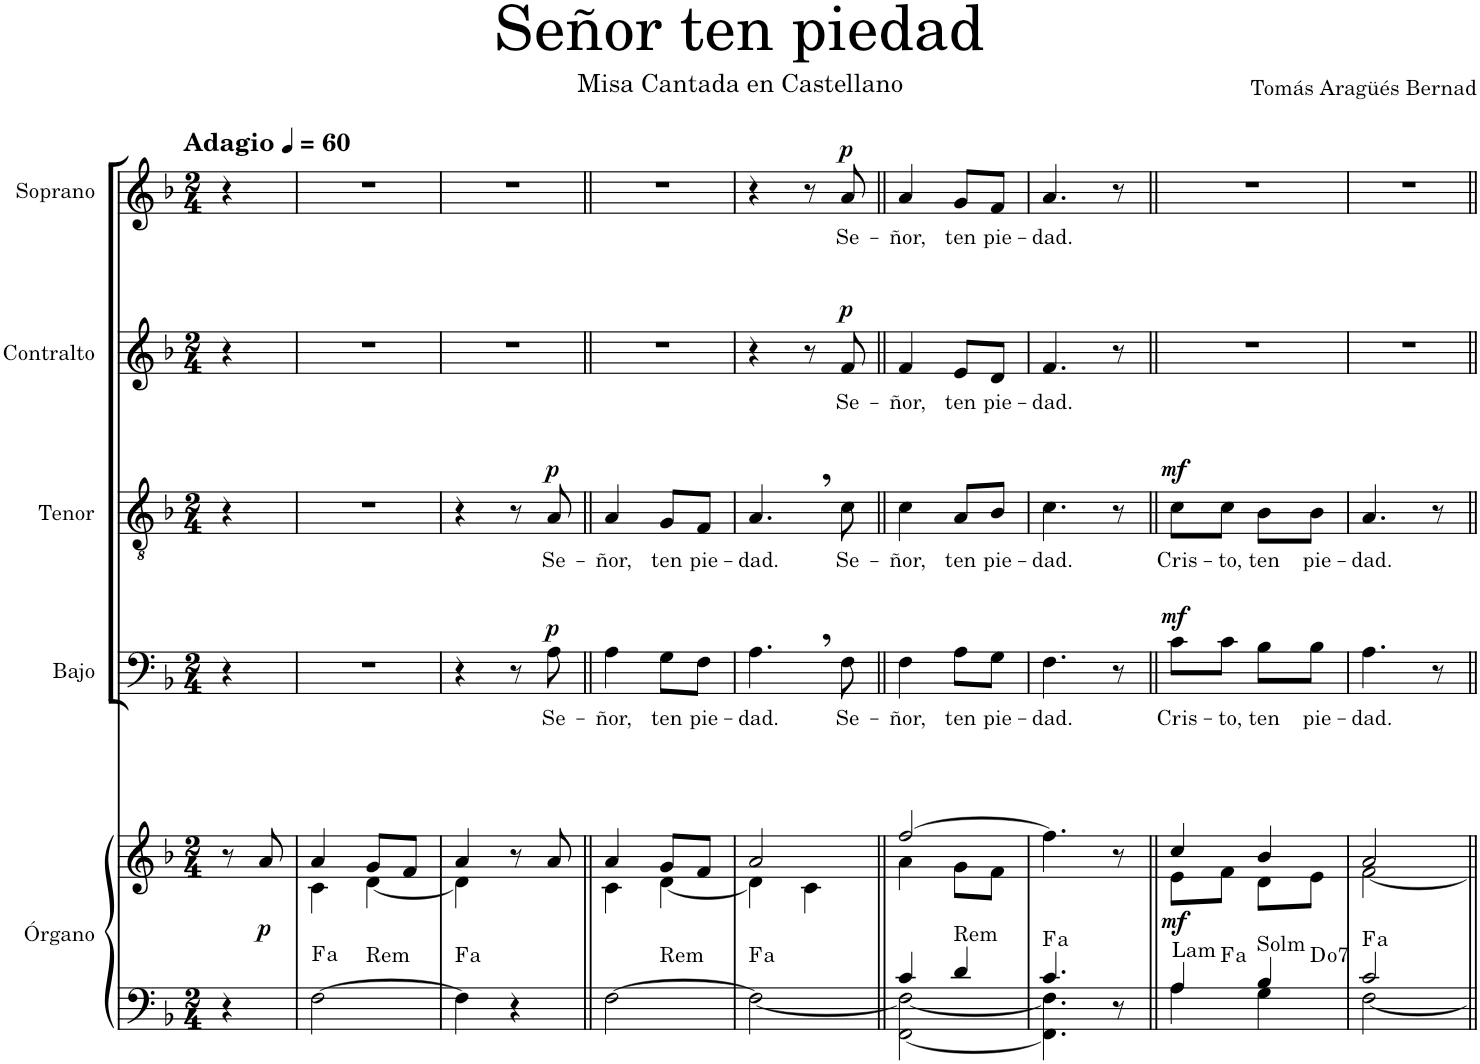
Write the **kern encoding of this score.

**kern	**kern	**dynam	**harte	**kern	**text	**dynam	**kern	**text	**dynam	**kern	**text	**dynam	**kern	**text	**dynam
*part5	*part5	*part5	*part5	*part4	*part4	*part4	*part3	*part3	*part3	*part2	*part2	*part2	*part1	*part1	*part1
*staff6	*staff5	*staff5/6	*	*staff4	*staff4	*staff4	*staff3	*staff3	*staff3	*staff2	*staff2	*staff2	*staff1	*staff1	*staff1
*I"Órgano	*	*	*	*I"Bajo	*	*	*I"Tenor	*	*	*I"Contralto	*	*	*I"Soprano	*	*
*	*	*	*	*I'B.	*	*	*I'T.	*	*	*I'C.	*	*	*I'S.	*	*
*clefF4	*clefG2	*	*	*clefF4	*	*	*clefGv2	*	*	*clefG2	*	*	*clefG2	*	*
*k[b-]	*k[b-]	*	*	*k[b-]	*	*	*k[b-]	*	*	*k[b-]	*	*	*k[b-]	*	*
*M2/4	*M2/4	*	*	*M2/4	*	*	*M2/4	*	*	*M2/4	*	*	*M2/4	*	*
*MM60	*MM60	*	*	*MM60	*	*	*MM60	*	*	*MM60	*	*	*MM60	*	*
=1	=1	=1	=1	=1	=1	=1	=1	=1	=1	=1	=1	=1	=1	=1	=1
!	!	!	!	!	!	!	!	!	!	!	!	!	!LO:TX:a:B:t=Adagio	!	!
4r	8r	.	.	4r	.	.	4r	.	.	4r	.	.	4r	.	.
!	!	!LO:DY:b	!	!	!	!	!	!	!	!	!	!	!	!	!
.	8a/	p	.	.	.	.	.	.	.	.	.	.	.	.	.
=2	=2	=2	=2	=2	=2	=2	=2	=2	=2	=2	=2	=2	=2	=2	=2
*	*^	*	*	*	*	*	*	*	*	*	*	*	*	*	*
!	!	!	!	!LO:H:n=1:kt=a	!	!	!	!	!	!	!	!	!	!	!	!
!	!	!	!	!LO:H:n=2:kt=Rem	!	!	!	!	!	!	!	!	!	!	!	!
[2F\	4a/	4c\	.	. N	2r	.	.	2r	.	.	2r	.	.	2r	.	.
.	8g/L	[4d\	.	.	.	.	.	.	.	.	.	.	.	.	.	.
.	8f/J	.	.	.	.	.	.	.	.	.	.	.	.	.	.	.
=3	=3	=3	=3	=3	=3	=3	=3	=3	=3	=3	=3	=3	=3	=3	=3	=3
!	!	!	!	!LO:H:kt=a	!	!	!	!	!	!	!	!	!	!	!	!
4F\]	4a/	4d\]	.	.	4r	.	.	4r	.	.	2r	.	.	2r	.	.
4r	8r	4ryy	.	.	8r	.	.	8r	.	.	.	.	.	.	.	.
!	!	!	!	!	!	!LO:LY:b	!LO:DY:a	!	!LO:LY:b	!LO:DY:a	!	!	!	!	!	!
.	8a/	.	.	.	8A\	Se-	p	8A/	Se-	p	.	.	.	.	.	.
=4||	=4||	=4||	=4||	=4||	=4||	=4||	=4||	=4||	=4||	=4||	=4||	=4||	=4||	=4||	=4||	=4||
!	!	!	!	!LO:H:kt=Rem	!	!LO:LY:b	!	!	!LO:LY:b	!	!	!	!	!	!	!
[2F\	4a/	4c\	.	N	4A\	-ñor,	.	4A/	-ñor,	.	2r	.	.	2r	.	.
!	!	!	!	!	!	!LO:LY:b	!	!	!LO:LY:b	!	!	!	!	!	!	!
.	8g/L	[4d\	.	.	8G\L	ten	.	8G/L	ten	.	.	.	.	.	.	.
!	!	!	!	!	!	!LO:LY:b	!	!	!LO:LY:b	!	!	!	!	!	!	!
.	8f/J	.	.	.	8F\J	pie-	.	8F/J	pie-	.	.	.	.	.	.	.
=5	=5	=5	=5	=5	=5	=5	=5	=5	=5	=5	=5	=5	=5	=5	=5	=5
!	!	!	!	!LO:H:kt=a	!	!LO:LY:b	!	!	!LO:LY:b	!	!	!	!	!	!	!
2F\_	2a/	4d\]	.	.	4.A,\	-dad.	.	4.A,/	-dad.	.	4r	.	.	4r	.	.
.	.	4c\	.	.	.	.	.	.	.	.	8r	.	.	8r	.	.
!	!	!	!	!	!	!LO:LY:b	!	!	!LO:LY:b	!	!	!LO:LY:b	!LO:DY:a	!	!LO:LY:b	!LO:DY:a
.	.	.	.	.	8F\	Se-	.	8c\	Se-	.	8f/	Se-	p	8a/	Se-	p
=6||	=6||	=6||	=6||	=6||	=6||	=6||	=6||	=6||	=6||	=6||	=6||	=6||	=6||	=6||	=6||	=6||
*^	*	*	*	*	*	*	*	*	*	*	*	*	*	*	*	*
!	!	!	!	!	!	!	!LO:LY:b	!	!	!LO:LY:b	!	!	!LO:LY:b	!	!	!LO:LY:b	!
4c/	[2FF\ 2F\_	[2ff/	4a\	.	.	4F\	-ñor,	.	4c\	-ñor,	.	4f/	-ñor,	.	4a/	-ñor,	.
!	!	!	!	!	!LO:H:kt=Rem	!	!LO:LY:b	!	!	!LO:LY:b	!	!	!LO:LY:b	!	!	!LO:LY:b	!
4d/	.	.	8g\L	.	N	8A\L	ten	.	8A/L	ten	.	8e/L	ten	.	8g/L	ten	.
!	!	!	!	!	!	!	!LO:LY:b	!	!	!LO:LY:b	!	!	!LO:LY:b	!	!	!LO:LY:b	!
.	.	.	8f\J	.	.	8G\J	pie-	.	8B-/J	pie-	.	8d/J	pie-	.	8f/J	pie-	.
=7	=7	=7	=7	=7	=7	=7	=7	=7	=7	=7	=7	=7	=7	=7	=7	=7	=7
!	!	!	!	!	!LO:H:kt=a	!	!LO:LY:b	!	!	!LO:LY:b	!	!	!LO:LY:b	!	!	!LO:LY:b	!
*	*	*v	*v	*	*	*	*	*	*	*	*	*	*	*	*	*	*
4.c/	4.FF\] 4.F\]	4.ff\]	.	.	4.F\	-dad.	.	4.c\	-dad.	.	4.f/	-dad.	.	4.a/	-dad.	.
8r	8ryy	8r	.	.	8r	.	.	8r	.	.	8r	.	.	8r	.	.
=8||	=8||	=8||	=8||	=8||	=8||	=8||	=8||	=8||	=8||	=8||	=8||	=8||	=8||	=8||	=8||	=8||
*	*	*^	*	*	*	*	*	*	*	*	*	*	*	*	*	*
!	!	!	!	!LO:DY:b	!LO:H:kt=Lam	!	!LO:LY:b	!LO:DY:a	!	!LO:LY:b	!LO:DY:a	!	!	!	!	!	!
4A/	4A\	4cc/	8e\L	mf	N	8c\L	Cris-	mf	8c\L	Cris-	mf	2r	.	.	2r	.	.
!	!	!	!	!	!LO:H:kt=a	!	!LO:LY:b	!	!	!LO:LY:b	!	!	!	!	!	!	!
.	.	.	8f\J	.	.	8c\J	-to,	.	8c\J	-to,	.	.	.	.	.	.	.
!	!	!	!	!	!LO:H:kt=Solm	!	!LO:LY:b	!	!	!LO:LY:b	!	!	!	!	!	!	!
4B-/	4G\	4b-/	8d\L	.	N	8B-\L	ten	.	8B-\L	ten	.	.	.	.	.	.	.
!	!	!	!	!	!LO:H:kt=7	!	!LO:LY:b	!	!	!LO:LY:b	!	!	!	!	!	!	!
.	.	.	8e\J	.	D:dim7	8B-\J	pie-	.	8B-\J	pie-	.	.	.	.	.	.	.
=9	=9	=9	=9	=9	=9	=9	=9	=9	=9	=9	=9	=9	=9	=9	=9	=9	=9
!	!	!	!	!	!LO:H:kt=a	!	!LO:LY:b	!	!	!LO:LY:b	!	!	!	!	!	!	!
2c/	[2F\	2a/	[2f\	.	.	4.A\	-dad.	.	4.A/	-dad.	.	2r	.	.	2r	.	.
.	.	.	.	.	.	8r	.	.	8r	.	.	.	.	.	.	.	.
*v	*v	*	*	*	*	*	*	*	*	*	*	*	*	*	*	*	*
*	*v	*v	*	*	*	*	*	*	*	*	*	*	*	*	*	*
=||	=||	=||	=||	=||	=||	=||	=||	=||	=||	=||	=||	=||	=||	=||	=||
*-	*-	*-	*-	*-	*-	*-	*-	*-	*-	*-	*-	*-	*-	*-	*-
